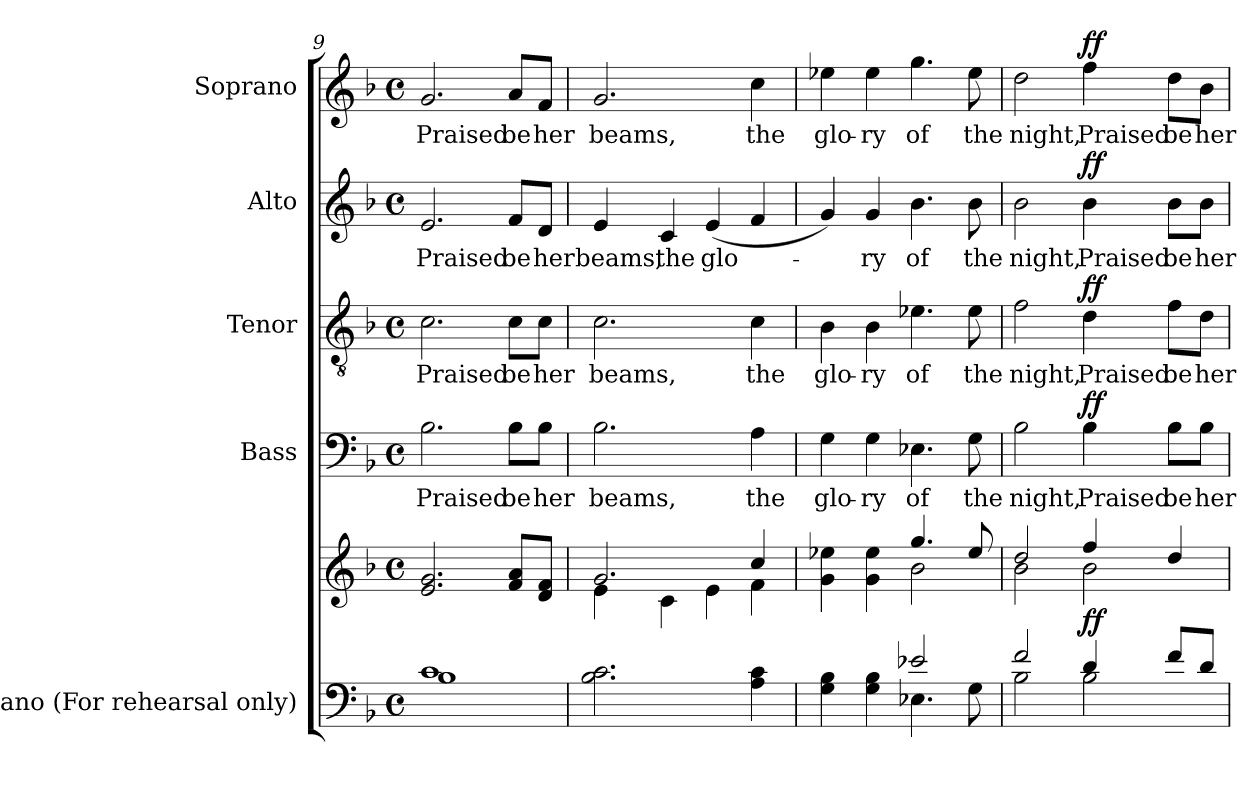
**kern	**kern	**dynam	**kern	**text	**dynam	**kern	**text	**dynam	**kern	**text	**dynam	**kern	**text	**dynam
*part5	*part5	*part5	*part4	*part4	*part4	*part3	*part3	*part3	*part2	*part2	*part2	*part1	*part1	*part1
*staff6	*staff5	*staff5/6	*staff4	*staff4	*staff4	*staff3	*staff3	*staff3	*staff2	*staff2	*staff2	*staff1	*staff1	*staff1
*I"Piano (For  rehearsal  only)	*	*	*I"Bass	*	*	*I"Tenor	*	*	*I"Alto	*	*	*I"Soprano	*	*
*I'Pno.	*	*	*I'B.	*	*	*I'T.	*	*	*I'A.	*	*	*I'S.	*	*
*clefF4	*clefG2	*	*clefF4	*	*	*clefGv2	*	*	*clefG2	*	*	*clefG2	*	*
*	*	*	*	*	*	*ITrd7c12	*	*	*	*	*	*	*	*
*k[b-]	*k[b-]	*	*k[b-]	*	*	*k[b-]	*	*	*k[b-]	*	*	*k[b-]	*	*
*F:	*F:	*	*F:	*	*	*F:	*	*	*F:	*	*	*F:	*	*
*M4/4	*M4/4	*	*M4/4	*	*	*M4/4	*	*	*M4/4	*	*	*M4/4	*	*
*met(c)	*met(c)	*	*met(c)	*	*	*met(c)	*	*	*met(c)	*	*	*met(c)	*	*
=9	=9	=9	=9	=9	=9	=9	=9	=9	=9	=9	=9	=9	=9	=9
*^	*	*	*	*	*	*	*	*	*	*	*	*	*	*
!	!	!	!	!	!LO:LY:b:color=#000000	!	!	!	!	!	!	!	!	!	!
!	!	!	!	!	!	!	!	!LO:LY:b:color=#000000	!	!	!	!	!	!	!
!	!	!	!	!	!	!	!	!	!	!	!LO:LY:b:color=#000000	!	!	!	!
!	!	!	!	!	!	!	!	!	!	!	!	!	!	!LO:LY:b:color=#000000	!
1ci	1B-i	2.ei/ 2.gi	.	2.B-i\	Praised	.	2.Ci\	Praised	.	2.ei/	Praised	.	2.gi/	Praised	.
!	!	!	!	!	!LO:LY:b:color=#000000	!	!	!	!	!	!	!	!	!	!
!	!	!	!	!	!	!	!	!LO:LY:b:color=#000000	!	!	!	!	!	!	!
!	!	!	!	!	!	!	!	!	!	!	!LO:LY:b:color=#000000	!	!	!	!
!	!	!	!	!	!	!	!	!	!	!	!	!	!	!LO:LY:b:color=#000000	!
.	.	8fi/ 8aiL	.	8B-i\L	be	.	8Ci\L	be	.	8fi/L	be	.	8ai/L	be	.
!	!	!	!	!	!LO:LY:b:color=#000000	!	!	!	!	!	!	!	!	!	!
!	!	!	!	!	!	!	!	!LO:LY:b:color=#000000	!	!	!	!	!	!	!
!	!	!	!	!	!	!	!	!	!	!	!LO:LY:b:color=#000000	!	!	!	!
!	!	!	!	!	!	!	!	!	!	!	!	!	!	!LO:LY:b:color=#000000	!
.	.	8di/ 8fiJ	.	8B-i\J	her	.	8Ci\J	her	.	8di/J	her	.	8fi/J	her	.
*v	*v	*	*	*	*	*	*	*	*	*	*	*	*	*	*
=10	=10	=10	=10	=10	=10	=10	=10	=10	=10	=10	=10	=10	=10	=10
*	*^	*	*	*	*	*	*	*	*	*	*	*	*	*
!	!	!	!	!	!LO:LY:b:color=#000000	!	!	!	!	!	!	!	!	!	!
!	!	!	!	!	!	!	!	!LO:LY:b:color=#000000	!	!	!	!	!	!	!
!	!	!	!	!	!	!	!	!	!	!	!LO:LY:b:color=#000000	!	!	!	!
!	!	!	!	!	!	!	!	!	!	!	!	!	!	!LO:LY:b:color=#000000	!
2.B-i\ 2.ci	2.gi/	4ei\	.	2.B-i\	beams,	.	2.Ci\	beams,	.	4ei/	beams,	.	2.gi/	beams,	.
!	!	!	!	!	!	!	!	!	!	!	!LO:LY:b:color=#000000	!	!	!	!
.	.	4ci\	.	.	.	.	.	.	.	4ci/	the	.	.	.	.
!	!	!	!	!	!	!	!	!	!	!	!LO:LY:b:color=#000000	!	!	!	!
.	.	4ei\	.	.	.	.	.	.	.	(4ei/	glo-	.	.	.	.
!	!	!	!	!	!LO:LY:b:color=#000000	!	!	!	!	!	!	!	!	!	!
!	!	!	!	!	!	!	!	!LO:LY:b:color=#000000	!	!	!	!	!	!	!
!	!	!	!	!	!	!	!	!	!	!	!	!	!	!LO:LY:b:color=#000000	!
4Ai\ 4ci	4cci/	4fi\	.	4Ai\	the	.	4Ci\	the	.	4fi/	.	.	4cci\	the	.
=11	=11	=11	=11	=11	=11	=11	=11	=11	=11	=11	=11	=11	=11	=11	=11
*^	*	*	*	*	*	*	*	*	*	*	*	*	*	*	*
!	!	!	!	!	!	!LO:LY:b:color=#000000	!	!	!	!	!	!	!	!	!	!
!	!	!	!	!	!	!	!	!	!LO:LY:b:color=#000000	!	!	!	!	!	!	!
!	!	!	!	!	!	!	!	!	!	!	!	!	!	!	!LO:LY:b:color=#000000	!
2ryy	4Gi\ 4B-i	4gi\ 4ee-Xi	2ryy	.	4Gi\	glo-	.	4BB-i\	glo-	.	4gi/)	.	.	4ee-Xi\	glo-	.
!	!	!	!	!	!	!LO:LY:b:color=#000000	!	!	!	!	!	!	!	!	!	!
!	!	!	!	!	!	!	!	!	!LO:LY:b:color=#000000	!	!	!	!	!	!	!
!	!	!	!	!	!	!	!	!	!	!	!	!LO:LY:b:color=#000000	!	!	!	!
!	!	!	!	!	!	!	!	!	!	!	!	!	!	!	!LO:LY:b:color=#000000	!
.	4Gi\ 4B-i	4gi\ 4ee-i	.	.	4Gi\	-ry	.	4BB-i\	-ry	.	4gi/	-ry	.	4ee-i\	-ry	.
!	!	!	!	!	!	!LO:LY:b:color=#000000	!	!	!	!	!	!	!	!	!	!
!	!	!	!	!	!	!	!	!	!LO:LY:b:color=#000000	!	!	!	!	!	!	!
!	!	!	!	!	!	!	!	!	!	!	!	!LO:LY:b:color=#000000	!	!	!	!
!	!	!	!	!	!	!	!	!	!	!	!	!	!	!	!LO:LY:b:color=#000000	!
2e-Xi/	4.E-Xi\	4.ggi/	2b-i\	.	4.E-Xi\	of	.	4.E-Xi\	of	.	4.b-i\	of	.	4.ggi\	of	.
!	!	!	!	!	!	!LO:LY:b:color=#000000	!	!	!	!	!	!	!	!	!	!
!	!	!	!	!	!	!	!	!	!LO:LY:b:color=#000000	!	!	!	!	!	!	!
!	!	!	!	!	!	!	!	!	!	!	!	!LO:LY:b:color=#000000	!	!	!	!
!	!	!	!	!	!	!	!	!	!	!	!	!	!	!	!LO:LY:b:color=#000000	!
.	8Gi\	8ee-i/	.	.	8Gi\	the	.	8E-i\	the	.	8b-i\	the	.	8ee-i\	the	.
=12	=12	=12	=12	=12	=12	=12	=12	=12	=12	=12	=12	=12	=12	=12	=12	=12
!	!	!	!	!	!	!LO:LY:b:color=#000000	!	!	!	!	!	!	!	!	!	!
!	!	!	!	!	!	!	!	!	!LO:LY:b:color=#000000	!	!	!	!	!	!	!
!	!	!	!	!	!	!	!	!	!	!	!	!LO:LY:b:color=#000000	!	!	!	!
!	!	!	!	!	!	!	!	!	!	!	!	!	!	!	!LO:LY:b:color=#000000	!
2fi/	2B-i\	2ddi/	2b-i\	.	2B-i\	night,	.	2Fi\	night,	.	2b-i\	night,	.	2ddi\	night,	.
!	!	!	!	!	!	!LO:LY:b:color=#000000	!	!	!	!	!	!	!	!	!	!
!	!	!	!	!	!	!	!	!	!LO:LY:b:color=#000000	!	!	!	!	!	!	!
!	!	!	!	!	!	!	!	!	!	!	!	!LO:LY:b:color=#000000	!	!	!	!
!	!	!	!	!	!	!	!	!	!	!	!	!	!	!	!LO:LY:b:color=#000000	!
4di/	2B-i\	4ffi/	2b-i\	ff	4B-i\	Praised	ff	4Di\	Praised	ff	4b-i\	Praised	ff	4ffi\	Praised	ff
!	!	!	!	!	!	!LO:LY:b:color=#000000	!	!	!	!	!	!	!	!	!	!
!	!	!	!	!	!	!	!	!	!LO:LY:b:color=#000000	!	!	!	!	!	!	!
!	!	!	!	!	!	!	!	!	!	!	!	!LO:LY:b:color=#000000	!	!	!	!
!	!	!	!	!	!	!	!	!	!	!	!	!	!	!	!LO:LY:b:color=#000000	!
8fi/L	.	4ddi/	.	.	8B-i\L	be	.	8Fi\L	be	.	8b-i\L	be	.	8ddi\L	be	.
!	!	!	!	!	!	!LO:LY:b:color=#000000	!	!	!	!	!	!	!	!	!	!
!	!	!	!	!	!	!	!	!	!LO:LY:b:color=#000000	!	!	!	!	!	!	!
!	!	!	!	!	!	!	!	!	!	!	!	!LO:LY:b:color=#000000	!	!	!	!
!	!	!	!	!	!	!	!	!	!	!	!	!	!	!	!LO:LY:b:color=#000000	!
8di/J	.	.	.	.	8B-i\J	her	.	8Di\J	her	.	8b-i\J	her	.	8b-i\J	her	.
*v	*v	*	*	*	*	*	*	*	*	*	*	*	*	*	*	*
*	*v	*v	*	*	*	*	*	*	*	*	*	*	*	*	*
=	=	=	=	=	=	=	=	=	=	=	=	=	=	=
*-	*-	*-	*-	*-	*-	*-	*-	*-	*-	*-	*-	*-	*-	*-
